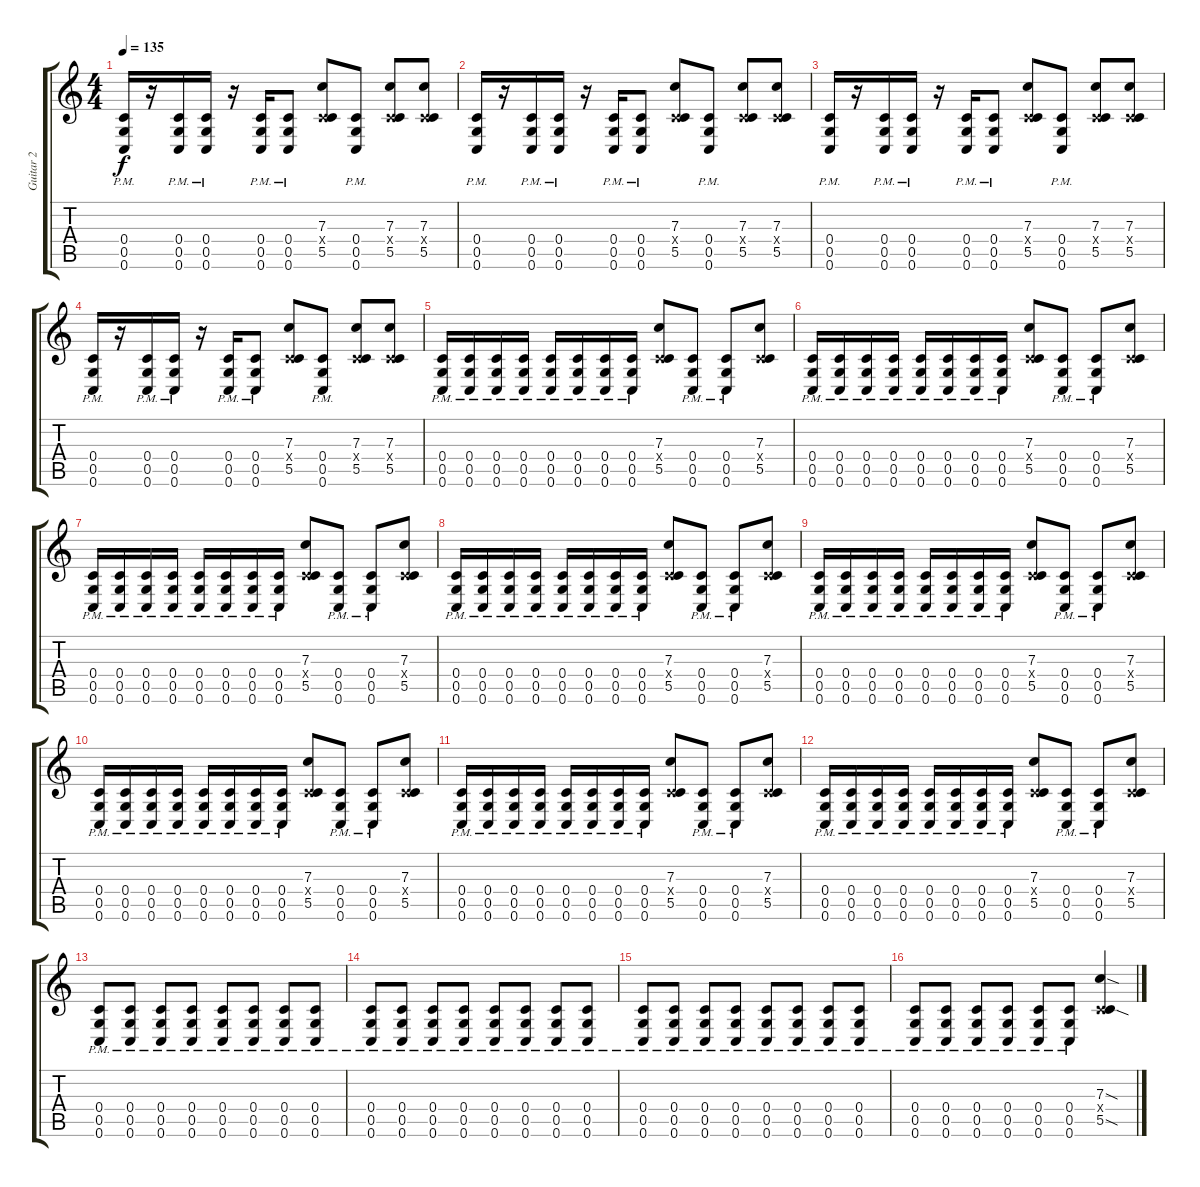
\track ("Guitar 2" "Guitar 2") {instrument overdrivenguitar}
\staff {score tabs}
\tuning (D4 A3 F3 C3 G2 C2) {hide}
\ts (4 4)
\tempo 135
\clef g2
\ks c
(0.4{pm} 0.5{pm} 0.6{pm}).16{dy f} r.16 (0.4{pm} 0.5{pm} 0.6{pm}).16 (0.4{pm} 0.5{pm} 0.6{pm}).16 r.16 (0.4{pm} 0.5{pm} 0.6{pm}).16 (0.4{pm} 0.5{pm} 0.6{pm}).8 (7.3 0.4{x} 5.5).8 (0.4{pm} 0.5{pm} 0.6{pm}).8 (7.3 0.4{x} 5.5).8 (7.3 0.4{x} 5.5).8 |
(0.4{pm} 0.5{pm} 0.6{pm}).16 r.16 (0.4{pm} 0.5{pm} 0.6{pm}).16 (0.4{pm} 0.5{pm} 0.6{pm}).16 r.16 (0.4{pm} 0.5{pm} 0.6{pm}).16 (0.4{pm} 0.5{pm} 0.6{pm}).8 (7.3 0.4{x} 5.5).8 (0.4{pm} 0.5{pm} 0.6{pm}).8 (7.3 0.4{x} 5.5).8 (7.3 0.4{x} 5.5).8 |
(0.4{pm} 0.5{pm} 0.6{pm}).16 r.16 (0.4{pm} 0.5{pm} 0.6{pm}).16 (0.4{pm} 0.5{pm} 0.6{pm}).16 r.16 (0.4{pm} 0.5{pm} 0.6{pm}).16 (0.4{pm} 0.5{pm} 0.6{pm}).8 (7.3 0.4{x} 5.5).8 (0.4{pm} 0.5{pm} 0.6{pm}).8 (7.3 0.4{x} 5.5).8 (7.3 0.4{x} 5.5).8 |
(0.4{pm} 0.5{pm} 0.6{pm}).16 r.16 (0.4{pm} 0.5{pm} 0.6{pm}).16 (0.4{pm} 0.5{pm} 0.6{pm}).16 r.16 (0.4{pm} 0.5{pm} 0.6{pm}).16 (0.4{pm} 0.5{pm} 0.6{pm}).8 (7.3 0.4{x} 5.5).8 (0.4{pm} 0.5{pm} 0.6{pm}).8 (7.3 0.4{x} 5.5).8 (7.3 0.4{x} 5.5).8 |
(0.4{pm} 0.5{pm} 0.6{pm}).16 (0.4{pm} 0.5{pm} 0.6{pm}).16 (0.4{pm} 0.5{pm} 0.6{pm}).16 (0.4{pm} 0.5{pm} 0.6{pm}).16 (0.4{pm} 0.5{pm} 0.6{pm}).16 (0.4{pm} 0.5{pm} 0.6{pm}).16 (0.4{pm} 0.5{pm} 0.6{pm}).16 (0.4{pm} 0.5{pm} 0.6{pm}).16 (7.3 0.4{x} 5.5).8 (0.4{pm} 0.5{pm} 0.6{pm}).8 (0.4{pm} 0.5{pm} 0.6{pm}).8 (7.3 0.4{x} 5.5).8 |
(0.4{pm} 0.5{pm} 0.6{pm}).16 (0.4{pm} 0.5{pm} 0.6{pm}).16 (0.4{pm} 0.5{pm} 0.6{pm}).16 (0.4{pm} 0.5{pm} 0.6{pm}).16 (0.4{pm} 0.5{pm} 0.6{pm}).16 (0.4{pm} 0.5{pm} 0.6{pm}).16 (0.4{pm} 0.5{pm} 0.6{pm}).16 (0.4{pm} 0.5{pm} 0.6{pm}).16 (7.3 0.4{x} 5.5).8 (0.4{pm} 0.5{pm} 0.6{pm}).8 (0.4{pm} 0.5{pm} 0.6{pm}).8 (7.3 0.4{x} 5.5).8 |
(0.4{pm} 0.5{pm} 0.6{pm}).16 (0.4{pm} 0.5{pm} 0.6{pm}).16 (0.4{pm} 0.5{pm} 0.6{pm}).16 (0.4{pm} 0.5{pm} 0.6{pm}).16 (0.4{pm} 0.5{pm} 0.6{pm}).16 (0.4{pm} 0.5{pm} 0.6{pm}).16 (0.4{pm} 0.5{pm} 0.6{pm}).16 (0.4{pm} 0.5{pm} 0.6{pm}).16 (7.3 0.4{x} 5.5).8 (0.4{pm} 0.5{pm} 0.6{pm}).8 (0.4{pm} 0.5{pm} 0.6{pm}).8 (7.3 0.4{x} 5.5).8 |
(0.4{pm} 0.5{pm} 0.6{pm}).16 (0.4{pm} 0.5{pm} 0.6{pm}).16 (0.4{pm} 0.5{pm} 0.6{pm}).16 (0.4{pm} 0.5{pm} 0.6{pm}).16 (0.4{pm} 0.5{pm} 0.6{pm}).16 (0.4{pm} 0.5{pm} 0.6{pm}).16 (0.4{pm} 0.5{pm} 0.6{pm}).16 (0.4{pm} 0.5{pm} 0.6{pm}).16 (7.3 0.4{x} 5.5).8 (0.4{pm} 0.5{pm} 0.6{pm}).8 (0.4{pm} 0.5{pm} 0.6{pm}).8 (7.3 0.4{x} 5.5).8 |
(0.4{pm} 0.5{pm} 0.6{pm}).16 (0.4{pm} 0.5{pm} 0.6{pm}).16 (0.4{pm} 0.5{pm} 0.6{pm}).16 (0.4{pm} 0.5{pm} 0.6{pm}).16 (0.4{pm} 0.5{pm} 0.6{pm}).16 (0.4{pm} 0.5{pm} 0.6{pm}).16 (0.4{pm} 0.5{pm} 0.6{pm}).16 (0.4{pm} 0.5{pm} 0.6{pm}).16 (7.3 0.4{x} 5.5).8 (0.4{pm} 0.5{pm} 0.6{pm}).8 (0.4{pm} 0.5{pm} 0.6{pm}).8 (7.3 0.4{x} 5.5).8 |
(0.4{pm} 0.5{pm} 0.6{pm}).16 (0.4{pm} 0.5{pm} 0.6{pm}).16 (0.4{pm} 0.5{pm} 0.6{pm}).16 (0.4{pm} 0.5{pm} 0.6{pm}).16 (0.4{pm} 0.5{pm} 0.6{pm}).16 (0.4{pm} 0.5{pm} 0.6{pm}).16 (0.4{pm} 0.5{pm} 0.6{pm}).16 (0.4{pm} 0.5{pm} 0.6{pm}).16 (7.3 0.4{x} 5.5).8 (0.4{pm} 0.5{pm} 0.6{pm}).8 (0.4{pm} 0.5{pm} 0.6{pm}).8 (7.3 0.4{x} 5.5).8 |
(0.4{pm} 0.5{pm} 0.6{pm}).16 (0.4{pm} 0.5{pm} 0.6{pm}).16 (0.4{pm} 0.5{pm} 0.6{pm}).16 (0.4{pm} 0.5{pm} 0.6{pm}).16 (0.4{pm} 0.5{pm} 0.6{pm}).16 (0.4{pm} 0.5{pm} 0.6{pm}).16 (0.4{pm} 0.5{pm} 0.6{pm}).16 (0.4{pm} 0.5{pm} 0.6{pm}).16 (7.3 0.4{x} 5.5).8 (0.4{pm} 0.5{pm} 0.6{pm}).8 (0.4{pm} 0.5{pm} 0.6{pm}).8 (7.3 0.4{x} 5.5).8 |
(0.4{pm} 0.5{pm} 0.6{pm}).16 (0.4{pm} 0.5{pm} 0.6{pm}).16 (0.4{pm} 0.5{pm} 0.6{pm}).16 (0.4{pm} 0.5{pm} 0.6{pm}).16 (0.4{pm} 0.5{pm} 0.6{pm}).16 (0.4{pm} 0.5{pm} 0.6{pm}).16 (0.4{pm} 0.5{pm} 0.6{pm}).16 (0.4{pm} 0.5{pm} 0.6{pm}).16 (7.3 0.4{x} 5.5).8 (0.4{pm} 0.5{pm} 0.6{pm}).8 (0.4{pm} 0.5{pm} 0.6{pm}).8 (7.3 0.4{x} 5.5).8 |
(0.4{pm} 0.5{pm} 0.6{pm}).8 (0.4{pm} 0.5{pm} 0.6{pm}).8 (0.4{pm} 0.5{pm} 0.6{pm}).8 (0.4{pm} 0.5{pm} 0.6{pm}).8 (0.4{pm} 0.5{pm} 0.6{pm}).8 (0.4{pm} 0.5{pm} 0.6{pm}).8 (0.4{pm} 0.5{pm} 0.6{pm}).8 (0.4{pm} 0.5{pm} 0.6{pm}).8 |
(0.4{pm} 0.5{pm} 0.6{pm}).8 (0.4{pm} 0.5{pm} 0.6{pm}).8 (0.4{pm} 0.5{pm} 0.6{pm}).8 (0.4{pm} 0.5{pm} 0.6{pm}).8 (0.4{pm} 0.5{pm} 0.6{pm}).8 (0.4{pm} 0.5{pm} 0.6{pm}).8 (0.4{pm} 0.5{pm} 0.6{pm}).8 (0.4{pm} 0.5{pm} 0.6{pm}).8 |
(0.4{pm} 0.5{pm} 0.6{pm}).8 (0.4{pm} 0.5{pm} 0.6{pm}).8 (0.4{pm} 0.5{pm} 0.6{pm}).8 (0.4{pm} 0.5{pm} 0.6{pm}).8 (0.4{pm} 0.5{pm} 0.6{pm}).8 (0.4{pm} 0.5{pm} 0.6{pm}).8 (0.4{pm} 0.5{pm} 0.6{pm}).8 (0.4{pm} 0.5{pm} 0.6{pm}).8 |
(0.4{pm} 0.5{pm} 0.6{pm}).8 (0.4{pm} 0.5{pm} 0.6{pm}).8 (0.4{pm} 0.5{pm} 0.6{pm}).8 (0.4{pm} 0.5{pm} 0.6{pm}).8 (0.4{pm} 0.5{pm} 0.6{pm}).8 (0.4{pm} 0.5{pm} 0.6{pm}).8 (7.3{sod} 0.4{x} 5.5{sod}).4
